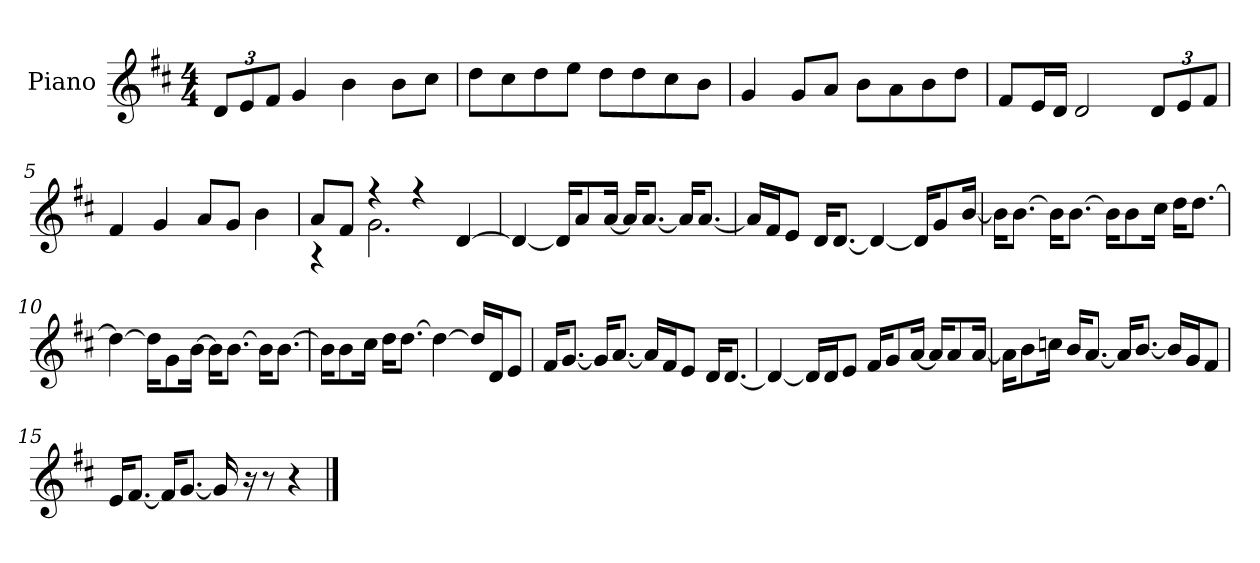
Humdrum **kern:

**kern
*part1
*staff1
*I"Piano
*I'P-no
*clefG2
*k[f#c#]
*M4/4
*MM90
*Xbrackettup
=1
12d/L
12e/
12f#/J
4g/
4b\
8b\L
8cc#\J
=2
8dd\L
8cc#\
8dd\
8ee\J
8dd\L
8dd\
8cc#\
8b\J
=3
4g/
8g/L
8a/J
8b\L
8a\
8b\
8dd\J
=4
8f#/L
16e/L
16d/JJ
2d/
12d/L
12e/
12f#/J
=5
4f#/
4g/
8a/L
8g/J
4b\
!!LO:LB:g=z
=6
*^
8a/L	4r
8f#/J	.
4r	2.g\
4r	.
[4d/	.
*v	*v
=7
4d/_
16d/KL]
8a/
[16a/Jk
16a/KL]
[8.a/J
16a/KL]
[8.a/J
=8
16a/LL]
16f#/J
8e/J
16d/KL
[8.d/J
4d/_
16d/KL]
8g/
[16b/Jk
=9
16b\KL]
[8.b\J
16b\KL]
[8.b\J
16b\KL]
8b\
16cc#\Jk
16dd\KL
[8.dd\J
=10
4dd\_
16dd\KL]
8g\
[16b\Jk
16b\KL]
[8.b\J
16b\KL]
[8.b\J
!!LO:LB:g=z
=11
16b\KL]
8b\
16cc#\Jk
16dd\KL
[8.dd\J
4dd\_
16dd/LL]
16d/J
8e/J
=12
16f#/KL
[8.g/J
16g/KL]
[8.a/J
16a/LL]
16f#/J
8e/J
16d/KL
[8.d/J
=13
4d/_
16d/LL]
16d/J
8e/J
16f#/KL
8g/
[16a/Jk
16a/KL]
8a/
[16a/Jk
=14
16a\KL]
8b\
16ccn\Jk
16b/KL
[8.a/J
16a/KL]
[8.b/J
16b/LL]
16g/J
8f#/J
!!LO:LB:g=z
=15
16e/KL
[8.f#/J
16f#/KL]
[8.g/J
16g/]
16r
8r
4r
==
*-
